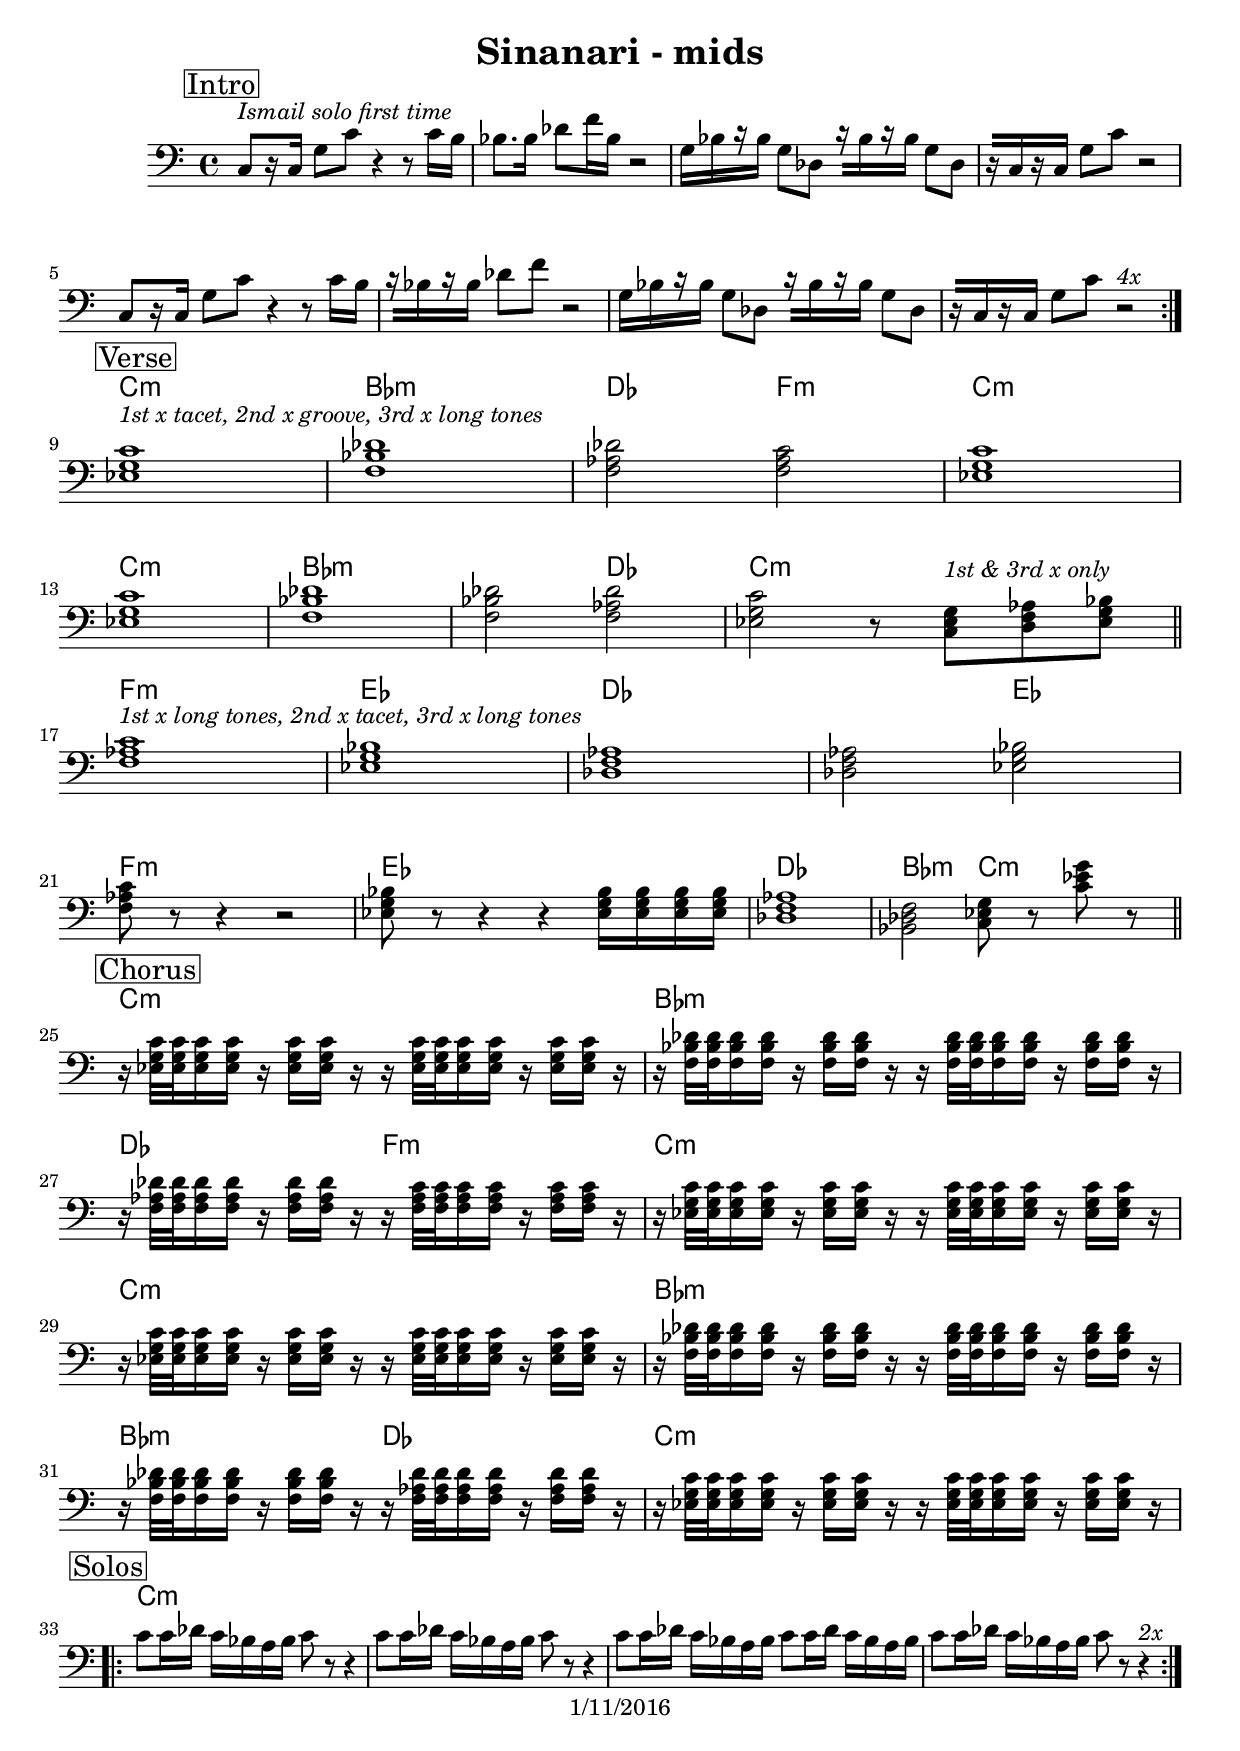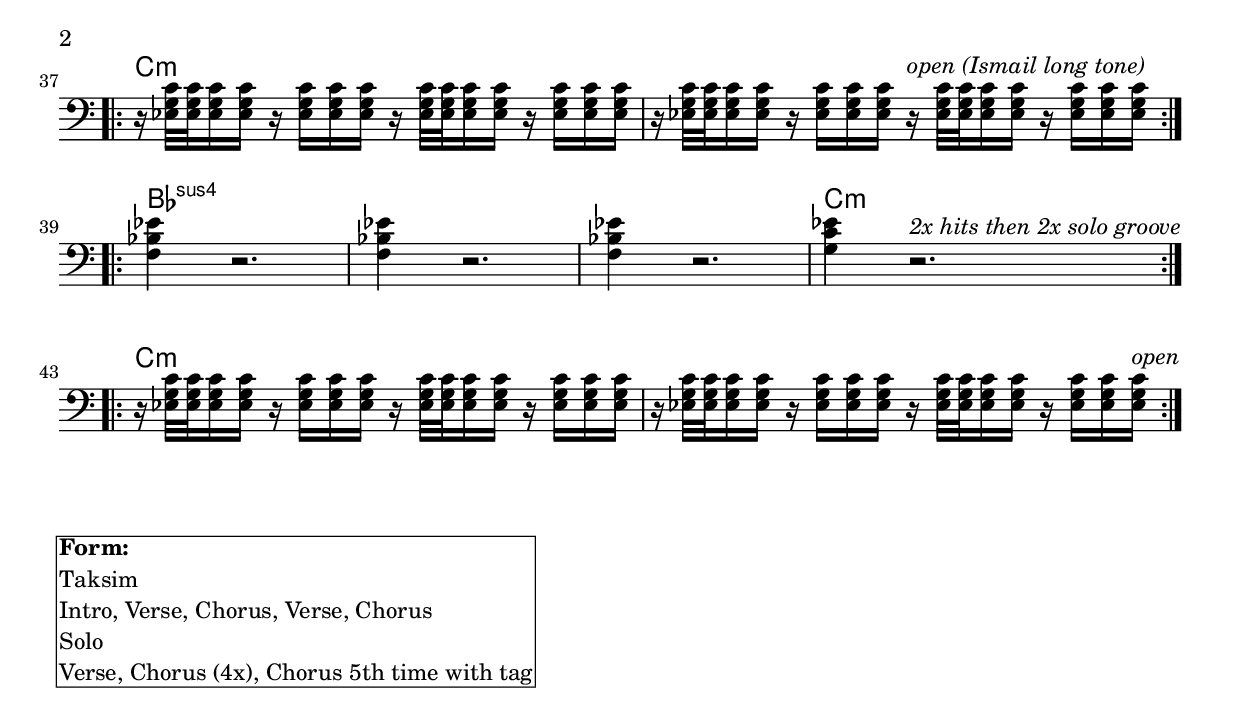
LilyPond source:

\version "2.16.2"

\header {
	title = "Sinanari - mids"
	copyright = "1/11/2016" %date of latest edits
}

slash = {
	\override NoteHead #'style = #'slash
	\override Stem #'transparent = ##t
}

noslash = {
	\revert NoteHead #'style
	\revert Stem #'transparent
}

%{ NOTES
Cmin taksim
ismail intro:
add midbrass: 
"B" (verse) no mids
"C" (more verse) long tones
"A" (chorus)
"B" (verse) groove
"C" (more verse) out
"A" (chorus)
Solo lick 2x
solo groove (ismail long tone)
Bbsus/Cmin hits
solo groove (more solo)

B (verse) long tones
C (more verse) long tones
A ... like, 6? times.. with tag

fix intro!!
%}
melody = { \relative c { \set Score.markFormatter = #format-mark-box-letters

	\mark "Intro"
	
	\mark "B section: reeds"

	\mark "C section: reeds"
	
	\mark \default %A
	
	\mark \default %B
		
	\mark \default %C
		
}
}

midbrass = { \relative c { \set Score.markFormatter = #format-mark-box-letters

%	\mark "Intro"
%		c8. c16 g'8 c r4 r16 c b8 | bes8. bes16 des8 f r2 | 
%		bes,8. bes16 g8 des r16 bes'8 bes16 g8 des | c8. c16 g'8 c r2 | \break
%		c,8. c16 g'8 c r4 r16 c b8 | r16 bes8 bes16 des8 f r2 | 
%		bes,8. bes16 g8 des r16 bes'8 bes16 g8 des | c8. c16 g'8 c r2 | \bar "||" \break
	\mark \markup { \box "Intro" }
	\repeat volta 3 {
		c8^\markup {\italic "Ismail solo first time"}[ r16 c] g'8 c r4 r8 c16 b | \noBreak
		bes8. bes16 des8 f16 bes, r2 | \noBreak
		g16[ bes16 r bes16] g8 des r16[ bes' r bes16] g8 des | \noBreak
		r16[ c r c16] g'8 c r2 | \break
		c,8[ r16 c] g'8 c r4 r8 c16 b | \noBreak 
		r16[ bes r bes16] des8 f r2 | \noBreak 
		g,16[ bes16 r bes16] g8 des r16[ bes' r bes16] g8 des | \noBreak 
		r16[ c r c16] g'8 c r2^\markup {\italic "4x"} | \break
	}
	
	\mark \markup { \box "Verse" }
		<ees, g c>1^\markup { \italic "1st x tacet, 2nd x groove, 3rd x long tones"} | <f bes des> | <f aes des>2 <f aes c> | <ees g c>1 | \break
		<ees g c>1 | <f bes des> | <f bes des>2 <f aes des> | <ees g c> r8 <c ees g>^\markup { \italic "1st & 3rd x only"} <d f aes> <ees g bes> | \bar "||" \break

		<f aes c>1^\markup { \italic "1st x long tones, 2nd x tacet, 3rd x long tones"} | <ees g bes> | <des f aes> | <des f aes>2 <ees g bes> | \break
		<f aes c>8 r r4 r2 | <ees g bes>8 r r4 r <ees g bes>16 <ees g bes> <ees g bes> <ees g bes> |
		<des f aes>1 | <bes des f>2 <c ees g>8 r <c' ees g> r | \bar "||" \break 

	
	\mark \markup { \box "Chorus" }
		r16 <ees, g c>32 <ees g c> <ees g c>16 <ees g c> r <ees g c> <ees g c> r 
			r16 <ees g c>32 <ees g c> <ees g c>16 <ees g c> r <ees g c> <ees g c> r |
		r16 <f bes des>32 <f bes des> <f bes des>16 <f bes des> r <f bes des> <f bes des> r 
			r16 <f bes des>32 <f bes des> <f bes des>16 <f bes des> r <f bes des> <f bes des> r |
		r16 <f aes des>32 <f aes des> <f aes des>16 <f aes des> r <f aes des> <f aes des> r 
			r16 <f aes c>32 <f aes c> <f aes c>16 <f aes c> r <f aes c> <f aes c> r | 
		r16 <ees g c>32 <ees g c> <ees g c>16 <ees g c> r <ees g c> <ees g c> r 
			r16 <ees g c>32 <ees g c> <ees g c>16 <ees g c> r <ees g c> <ees g c> r | \break
		r16 <ees g c>32 <ees g c> <ees g c>16 <ees g c> r <ees g c> <ees g c> r 
			r16 <ees g c>32 <ees g c> <ees g c>16 <ees g c> r <ees g c> <ees g c> r |
		r16 <f bes des>32 <f bes des> <f bes des>16 <f bes des> r <f bes des> <f bes des> r 
			r16 <f bes des>32 <f bes des> <f bes des>16 <f bes des> r <f bes des> <f bes des> r |
		r16 <f bes des>32 <f bes des> <f bes des>16 <f bes des> r <f bes des> <f bes des> r 
			r16 <f aes des>32 <f aes des> <f aes des>16 <f aes des> r <f aes des> <f aes des> r | 
		r16 <ees g c>32 <ees g c> <ees g c>16 <ees g c> r <ees g c> <ees g c> r 
			r16 <ees g c>32 <ees g c> <ees g c>16 <ees g c> r <ees g c> <ees g c> r | \break

	\mark \markup { \box "Solos" }
	\repeat volta 2 {
		c'8 c16 des c bes a bes c8 r r4 | \noBreak
		c8 c16 des c bes a bes c8 r r4 | \noBreak
		c8 c16 des c bes a bes c8 c16 des c bes a bes | \noBreak
		c8 c16 des c bes a bes c8 r r4^\markup {\italic "2x"} | \break
		} 
	\repeat volta 2 {
		r16 <ees, g c>32 <ees g c> <ees g c>16 <ees g c> r <ees g c> <ees g c> <ees g c> r16 <ees g c>32 <ees g c> <ees g c>16 <ees g c> r <ees g c> <ees g c> <ees g c> | \noBreak
		r16 <ees g c>32 <ees g c> <ees g c>16 <ees g c> r <ees g c> <ees g c> <ees g c> r16^\markup {\italic "open (Ismail long tone)"} <ees g c>32 <ees g c> <ees g c>16 <ees g c> r <ees g c> <ees g c> <ees g c> |
		} \break
	\repeat volta 4 {
		<f bes ees>4 r2. | <f bes ees>4 r2. | <f bes ees>4 r2. | <g c ees>4 r2.^\markup {\italic "2x hits then 2x solo groove"} |
		} \break
	\repeat volta 2 {
		r16 <ees g c>32 <ees g c> <ees g c>16 <ees g c> r <ees g c> <ees g c> <ees g c> r16 <ees g c>32 <ees g c> <ees g c>16 <ees g c> r <ees g c> <ees g c> <ees g c> |
		r16 <ees g c>32 <ees g c> <ees g c>16 <ees g c> r <ees g c> <ees g c> <ees g c> r16 <ees g c>32 <ees g c> <ees g c>16 <ees g c> r <ees g c> <ees g c> <ees g c>^\markup {\italic "open"} |
		} \break
 
		
}
}



changes = { \chordmode { 

	%Intro
	s1 | s1 | s1 | s1 | s1 | s1 | s1 | s1 | 

	%B section: reeds Verse
	c1:min | bes:min | des2 f:min | c1:min |
	c1:min | bes:min | bes2:min des | c1:min |

	%C section: reeds Verse
	f1:min | ees | des | des2 ees |
	f1:min | ees | des | bes2:min c:min |

	%A  chorus
	c1:min | bes:min | des2 f:min | c1:min |
	c1:min | bes:min | bes2:min des | c1:min |

	%solos
	c1:min | c:min | c1:min | c:min |
	c1:min | c:min |
	bes:sus4 | bes:sus4 | bes:sus4 | c:min
	c1:min | c:min |

}
}

\book {
	\score { 
	  <<
	    \new ChordNames {
		\set chordChanges = ##t
		\changes
	    }
%	    \new Staff { \clef treble
%		\melody
%	    }
	    \new Staff { \clef bass 
		\midbrass
	    }
	  >>
	}
	%Form
	\markup { \box \column {
	\line { \bold "Form:" }
	\line { "Taksim" }
	\line { "Intro, Verse, Chorus, Verse, Chorus" }
	\line { "Solo" }
	\line { "Verse, Chorus (4x), Chorus 5th time with tag" }
	}}
}

\book {
	\score {
	  <<
		\new Staff {
		  \set Staff.midiInstrument = #"trumpet" \unfoldRepeats
			\melody
		}
		\new Staff {
		  \set Staff.midiInstrument = #"trumpet" \unfoldRepeats
			\midbrass
		}
	  >>
		\midi { }
	}
}
